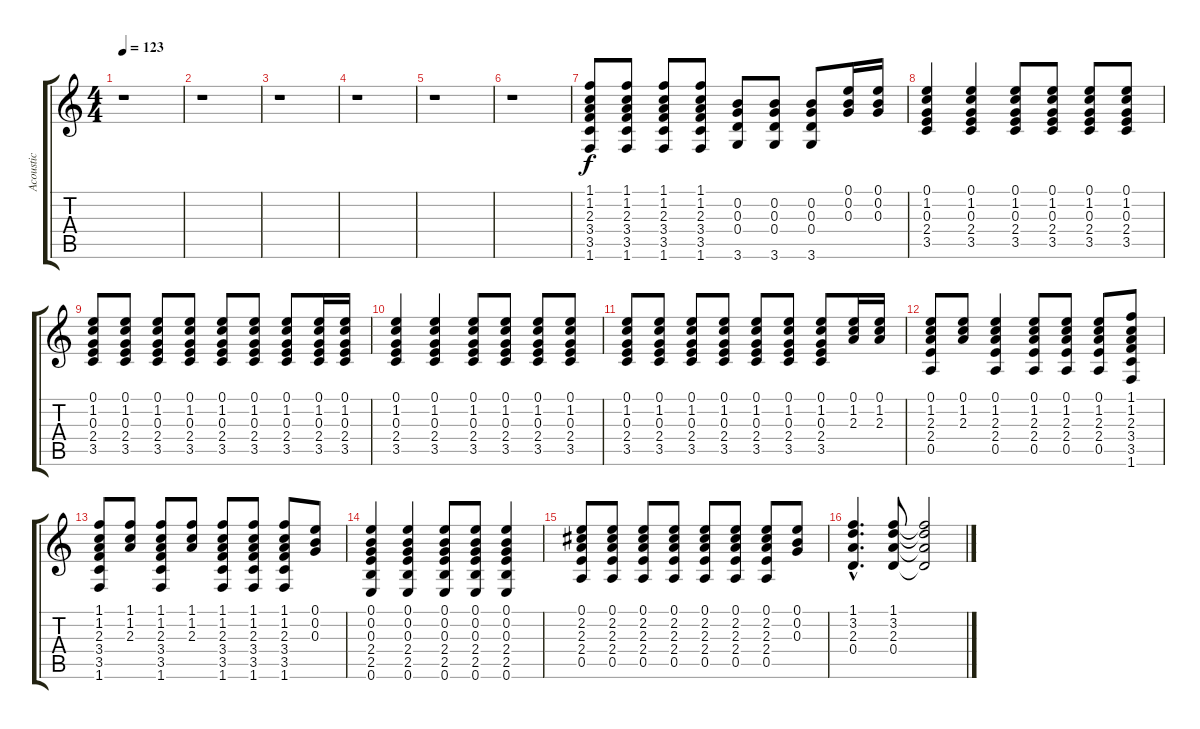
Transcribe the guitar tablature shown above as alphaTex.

\track ("Acoustic" "Acoustic") {instrument acousticguitarsteel}
\staff {score tabs}
\tuning (E4 B3 G3 D3 A2 E2) {hide}
\ts (4 4)
\tempo 123
\clef g2
\ks c
r.1{dy f instrument acousticguitarsteel} |
r.1 |
r.1 |
r.1 |
r.1 |
r.1 |
(1.1 1.2 2.3 3.4 3.5 1.6).8 (1.1 1.2 2.3 3.4 3.5 1.6).8 (1.1 1.2 2.3 3.4 3.5 1.6).8 (1.1 1.2 2.3 3.4 3.5 1.6).8 (0.2 0.3 0.4 3.6).8 (0.2 0.3 0.4 3.6).8 (0.2 0.3 0.4 3.6).8 (0.1 0.2 0.3).16 (0.1 0.2 0.3).16 |
(0.1 1.2 0.3 2.4 3.5).4 (0.1 1.2 0.3 2.4 3.5).4 (0.1 1.2 0.3 2.4 3.5).8 (0.1 1.2 0.3 2.4 3.5).8 (0.1 1.2 0.3 2.4 3.5).8 (0.1 1.2 0.3 2.4 3.5).8 |
(0.1 1.2 0.3 2.4 3.5).8 (0.1 1.2 0.3 2.4 3.5).8 (0.1 1.2 0.3 2.4 3.5).8 (0.1 1.2 0.3 2.4 3.5).8 (0.1 1.2 0.3 2.4 3.5).8 (0.1 1.2 0.3 2.4 3.5).8 (0.1 1.2 0.3 2.4 3.5).8 (0.1 1.2 0.3 2.4 3.5).16 (0.1 1.2 0.3 2.4 3.5).16 |
(0.1 1.2 0.3 2.4 3.5).4 (0.1 1.2 0.3 2.4 3.5).4 (0.1 1.2 0.3 2.4 3.5).8 (0.1 1.2 0.3 2.4 3.5).8 (0.1 1.2 0.3 2.4 3.5).8 (0.1 1.2 0.3 2.4 3.5).8 |
(0.1 1.2 0.3 2.4 3.5).8 (0.1 1.2 0.3 2.4 3.5).8 (0.1 1.2 0.3 2.4 3.5).8 (0.1 1.2 0.3 2.4 3.5).8 (0.1 1.2 0.3 2.4 3.5).8 (0.1 1.2 0.3 2.4 3.5).8 (0.1 1.2 0.3 2.4 3.5).8 (0.1 1.2 2.3).16 (0.1 1.2 2.3).16 |
(0.1 1.2 2.3 2.4 0.5).8 (0.1 1.2 2.3).8 (0.1 1.2 2.3 2.4 0.5).4 (0.1 1.2 2.3 2.4 0.5).8 (0.1 1.2 2.3 2.4 0.5).8 (0.1 1.2 2.3 2.4 0.5).8 (1.1 1.2 2.3 3.4 3.5 1.6).8 |
(1.1 1.2 2.3 3.4 3.5 1.6).8 (1.1 1.2 2.3).8 (1.1 1.2 2.3 3.4 3.5 1.6).8 (1.1 1.2 2.3).8 (1.1 1.2 2.3 3.4 3.5 1.6).8 (1.1 1.2 2.3 3.4 3.5 1.6).8 (1.1 1.2 2.3 3.4 3.5 1.6).8 (0.1 0.2 0.3).8 |
(0.1 0.2 0.3 2.4 2.5 0.6).4 (0.1 0.2 0.3 2.4 2.5 0.6).4 (0.1 0.2 0.3 2.4 2.5 0.6).8 (0.1 0.2 0.3 2.4 2.5 0.6).8 (0.1 0.2 0.3 2.4 2.5 0.6).4 |
(0.1 2.2 2.3 2.4 0.5).8 (0.1 2.2 2.3 2.4 0.5).8 (0.1 2.2 2.3 2.4 0.5).8 (0.1 2.2 2.3 2.4 0.5).8 (0.1 2.2 2.3 2.4 0.5).8 (0.1 2.2 2.3 2.4 0.5).8 (0.1 2.2 2.3 2.4 0.5).8 (0.1 0.2 0.3).8 |
(1.1{hac} 3.2{hac} 2.3{hac} 0.4{hac}).4{d} (1.1 3.2 2.3 0.4).8 (1.1{t} 3.2{t} 2.3{t} 0.4{t}).2
